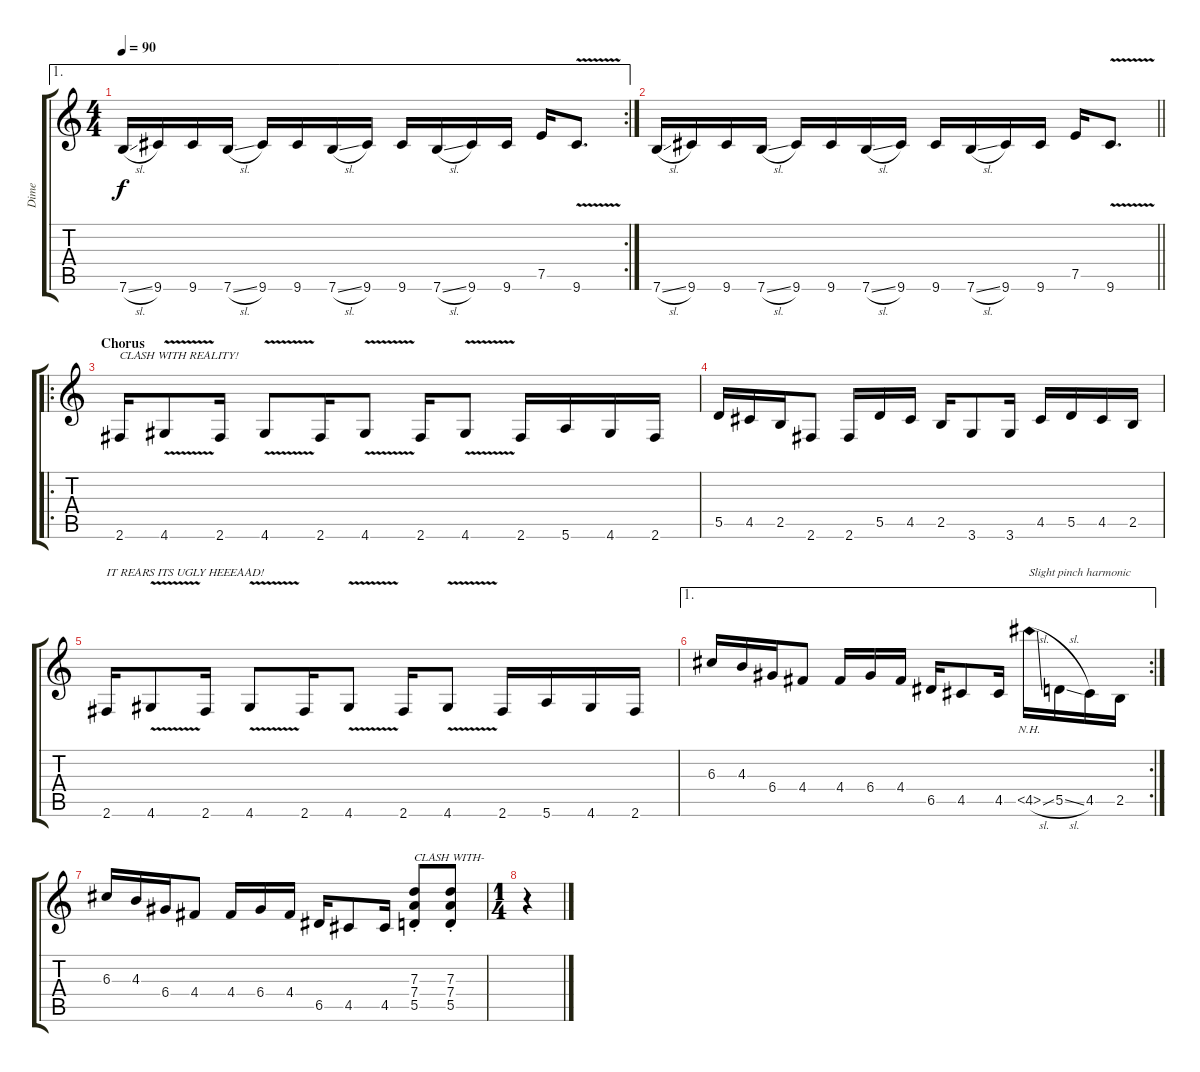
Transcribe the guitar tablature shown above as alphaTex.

\track ("Dime" "Dime") {instrument distortionguitar}
\staff {score tabs}
\tuning (E4 B3 G3 D3 A2 E2) {hide}
\ae 1
\rc 2
\ts (4 4)
\tempo 90
\clef g2
\ks c
7.6{sl}.16{dy f} 9.6.16 9.6.16 7.6{sl}.16 9.6.16 9.6.16 7.6{sl}.16 9.6.16 9.6.16 7.6{sl}.16 9.6.16 9.6.16 7.5.16 9.6{v}.8{d} |
\barLineRight lightlight
7.6{sl}.16 9.6.16 9.6.16 7.6{sl}.16 9.6.16 9.6.16 7.6{sl}.16 9.6.16 9.6.16 7.6{sl}.16 9.6.16 9.6.16 7.5.16 9.6{v}.8{d} |
\ro
\section ("" "Chorus")
2.6.16{txt "CLASH WITH REALITY!"} 4.6{v}.8 2.6.16 4.6{v}.8 2.6.16 4.6{v}.8 2.6.16 4.6{v}.8 2.6.16 5.6.16 4.6.16 2.6.16 |
5.5.16 4.5.16 2.5.16 2.6.8 2.6.16 5.5.16 4.5.16 2.5.16 3.6.8 3.6.16 4.5.16 5.5.16 4.5.16 2.5.16 |
2.6.16{txt "IT REARS ITS UGLY HEEEAAD!"} 4.6{v}.8 2.6.16 4.6{v}.8 2.6.16 4.6{v}.8 2.6.16 4.6{v}.8 2.6.16 5.6.16 4.6.16 2.6.16 |
\ae 1
\rc 2
6.3.16 4.3.16 6.4.16 4.4.8 4.4.16 6.4.16 4.4.16 6.5.16 4.5.8 4.5.16 4.5{nh sl}.16{txt "Slight pinch harmonic"} 5.5{sl}.16 4.5.16 2.5.16 |
6.3.16 4.3.16 6.4.16 4.4.8 4.4.16 6.4.16 4.4.16 6.5.16 4.5.8 4.5.16 (7.3{st} 7.4{st} 5.5{st}).8{txt "CLASH WITH-"} (7.3{st} 7.4{st} 5.5{st}).8 |
\ts (1 4)
r.4
